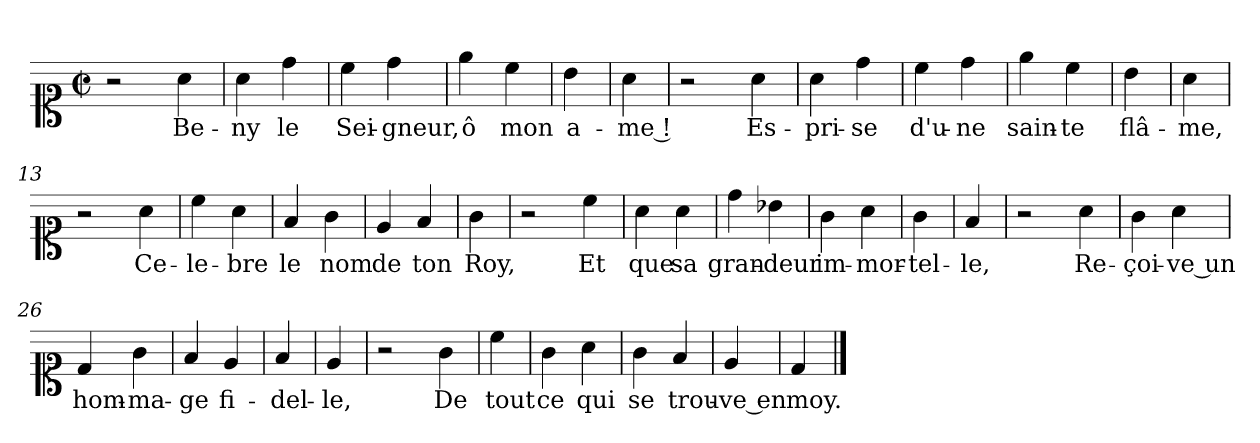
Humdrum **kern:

**kern	**text
*part1	*part1
*staff1	*staff1
*clefC1	*
*k[]	*
*C:	*
*M2/2	*
*met(c|)	*
=1	=1
2r	.
4a	Be-
=2	=2
4a	-ny
4dd	le
=3	=3
4cc	Sei-
4dd	-gneur,
=4	=4
4ee	ô
4cc	mon
=5	=5
4b	a-
=6	=6
4a	-me !
=7	=7
2r	.
4a	Es-
=8	=8
4a	-pri-
4dd	-se
=9	=9
4cc	d'u-
4dd	-ne
=10	=10
4ee	sain-
4cc	-te
=11	=11
4b	flâ-
=12	=12
4a	-me,
=13	=13
2r	.
4a	Ce-
=14	=14
4cc	-le-
4a	-bre
=15	=15
4f	le
4g	nom
=16	=16
4e	de
4f	ton
=17	=17
4g	Roy,
=18	=18
2r	.
4cc	Et
=19	=19
4a	que
4a	sa
=20	=20
4dd	gran-
4b-X	-deur
=21	=21
4g	im-
4a	-mor-
=22	=22
4g	-tel-
=23	=23
4f	-le,
=24	=24
2r	.
4a	Re-
=25	=25
4g	-çoi-
4a	-ve un
=26	=26
4d	hom-
4g	-ma-
=27	=27
4f	-ge
4e	fi-
=28	=28
4f	-del-
=29	=29
4e	-le,
=30	=30
2r	.
4g	De
=31	=31
4cc	tout
=32	=32
4g	ce
4a	qui
=33	=33
4g	se
4f	trou-
=34	=34
4e	-ve en
=35	=35
4d	moy.
==	==
*-	*-
